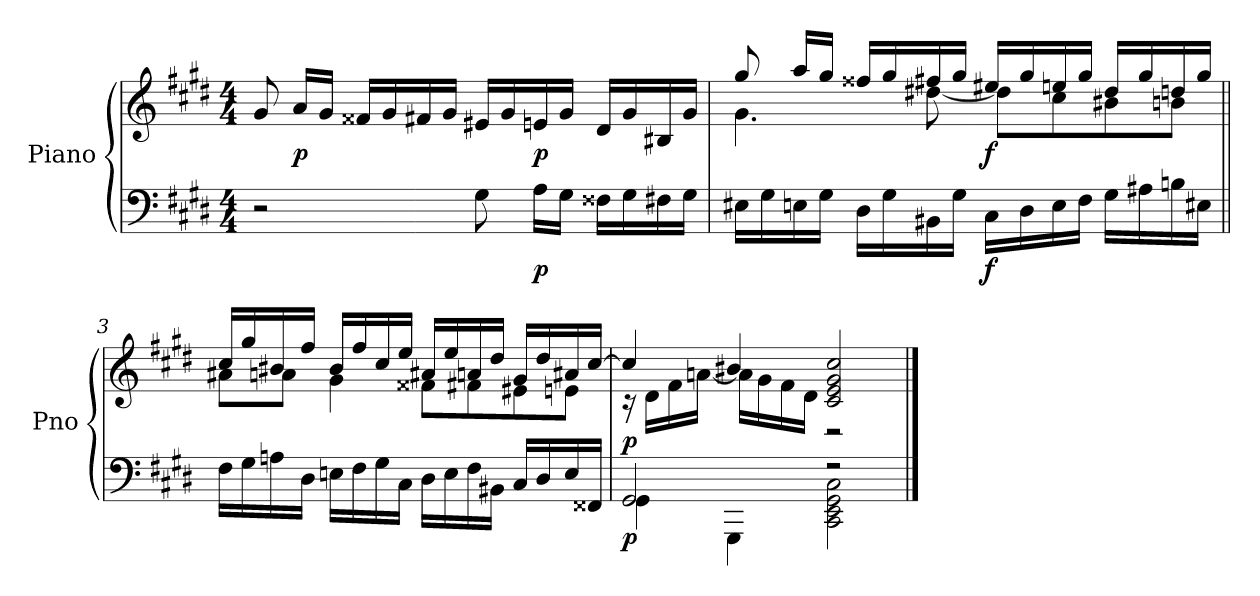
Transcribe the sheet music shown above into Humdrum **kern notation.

**kern	**dynam	**kern	**dynam
*part2	*part2	*part1	*part1
*staff2	*staff2	*staff1	*staff1
*I"Piano	*	*I"Piano	*
*I'Pno	*	*I'Pno	*
*clefF4	*	*clefG2	*
*k[f#c#g#d#]	*	*k[f#c#g#d#]	*
*M4/4	*	*M4/4	*
*MM100	*	*MM100	*
=1	=1	=1	=1
2r	.	8g#/	.
!	!	!	!LO:DY:b
.	.	16a/LL	p
.	.	16g#/JJ	.
.	.	16f##X/LL	.
.	.	16g#/	.
.	.	16f#X/	.
.	.	16g#/JJ	.
8G#\	.	16e#X/LL	.
.	.	16g#/	.
!	!LO:DY:b	!	!LO:DY:b
16A\LL	p	16en/	p
16G#\JJ	.	16g#/JJ	.
16F##X\LL	.	16d#/LL	.
16G#\	.	16g#/	.
16F#X\	.	16B#X/	.
16G#\JJ	.	16g#/JJ	.
=2	=2	=2	=2
*	*	*^	*
16E#X\LL	.	8gg#/	4.g#\	.
16G#\	.	.	.	.
16En\	.	16aa/LL	.	.
16G#\JJ	.	16gg#/JJ	.	.
16D#\LL	.	16ff##X/LL	.	.
16G#\	.	16gg#/	.	.
16BB#X\	.	16ff#X/	[8dd#X\	.
16G#\JJ	.	16gg#/JJ	.	.
!	!LO:DY:b	!	!	!LO:DY:b
16C#\LL	f	16ee#X/LL	8dd#\L]	f
16D#\	.	16gg#/	.	.
16E\	.	16een/	8cc#\	.
16F#\JJ	.	16gg#/JJ	.	.
16G#\LL	.	16dd#/LL	8b#X\	.
16A#X\	.	16gg#/	.	.
16Bn\	.	16ddn/	8bn\J	.
16E#X\JJ	.	16gg#/JJ	.	.
!!LO:LB:g=z	!!
=3||	=3||	=3||	=3||	=3||
16F#\LL	.	16cc#/LL	8a#X\L	.
16G#\	.	16gg#/	.	.
16An\	.	16b#X/	8an\J	.
16D#\JJ	.	16ff#/JJ	.	.
16En\LL	.	16b#/LL	4g#\	.
16F#\	.	16ff#/	.	.
16G#\	.	16cc#/	.	.
16C#\JJ	.	16ee/JJ	.	.
16D#\LL	.	16a#X/LL	8f##X\L	.
16E\	.	16ee/	.	.
16F#\	.	16an/	8f#X\	.
16BB#X\JJ	.	16dd#/JJ	.	.
16C#/LL	.	16g#/LL	8e#X\	.
16D#/	.	16dd#/	.	.
16E/	.	16a#X/	8en\J	.
16FF##X/JJ	.	[16cc#/JJ	.	.
=4	=4	=4	=4	=4
*	*	*MM80	*	*
*^	*	*	*	*
!	!	!LO:DY:b	!	!	!LO:DY:b
2GG#/	4GG#\	p	4cc#/]	16r	p
.	.	.	.	16d#\LL	.
.	.	.	.	16f#\	.
.	.	.	.	[16an\JJ	.
.	4GGG#\	.	4b#X/	16a\LL]	.
.	.	.	.	16g#\	.
.	.	.	.	16f#\	.
.	.	.	.	16d#\JJ	.
2r	2CC#\ 2EE\ 2GG#\ 2C#\	.	2c#/ 2e/ 2g#/ 2cc#/	2r	.
*v	*v	*	*	*	*
*	*	*v	*v	*
==	==	==	==
*-	*-	*-	*-
